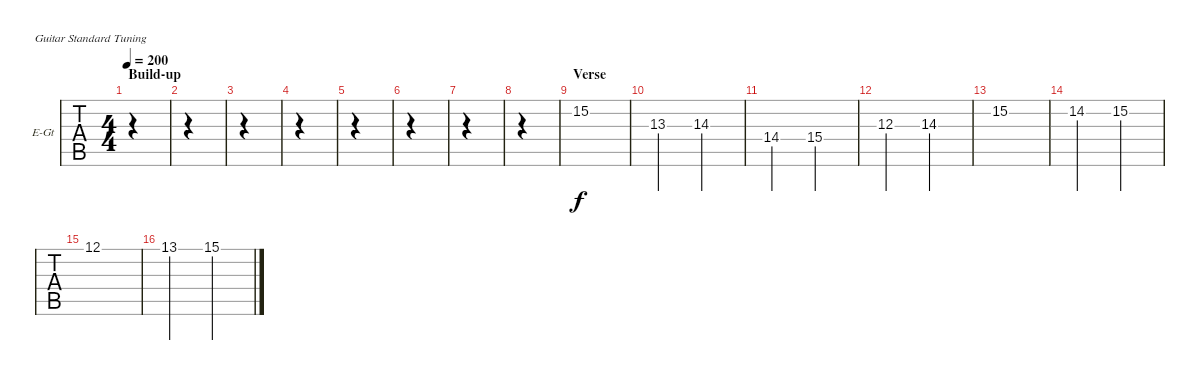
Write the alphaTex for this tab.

\bracketExtendMode groupsimilarinstruments
\firstSystemTrackNameOrientation horizontal
\otherSystemsTrackNameOrientation horizontal
\track ("Lead Guitar 2" "E-Gt") {instrument overdrivenguitar}
\staff {tabs}
\tuning (E4 B3 G3 D3 A2 E2)
\ts (4 4)
\section ("" "Build-up")
\tempo 200
\clef g2
\scale
0.333333
\ks dminor
|
\scale
0.333333 |
\scale
0.333333 |
\scale
0.333333 |
\scale
0.333333 |
\scale
0.333333 |
\scale
0.333333 |
\scale
0.333333 |
\section ("" "Verse")
15.2.1 |
13.3.2 14.3.2 |
14.4.2 15.4.2 |
12.3.2 14.3.2 |
15.2.1 |
14.2.2 15.2.2 |
12.1.1 |
13.1.2 15.1.2
